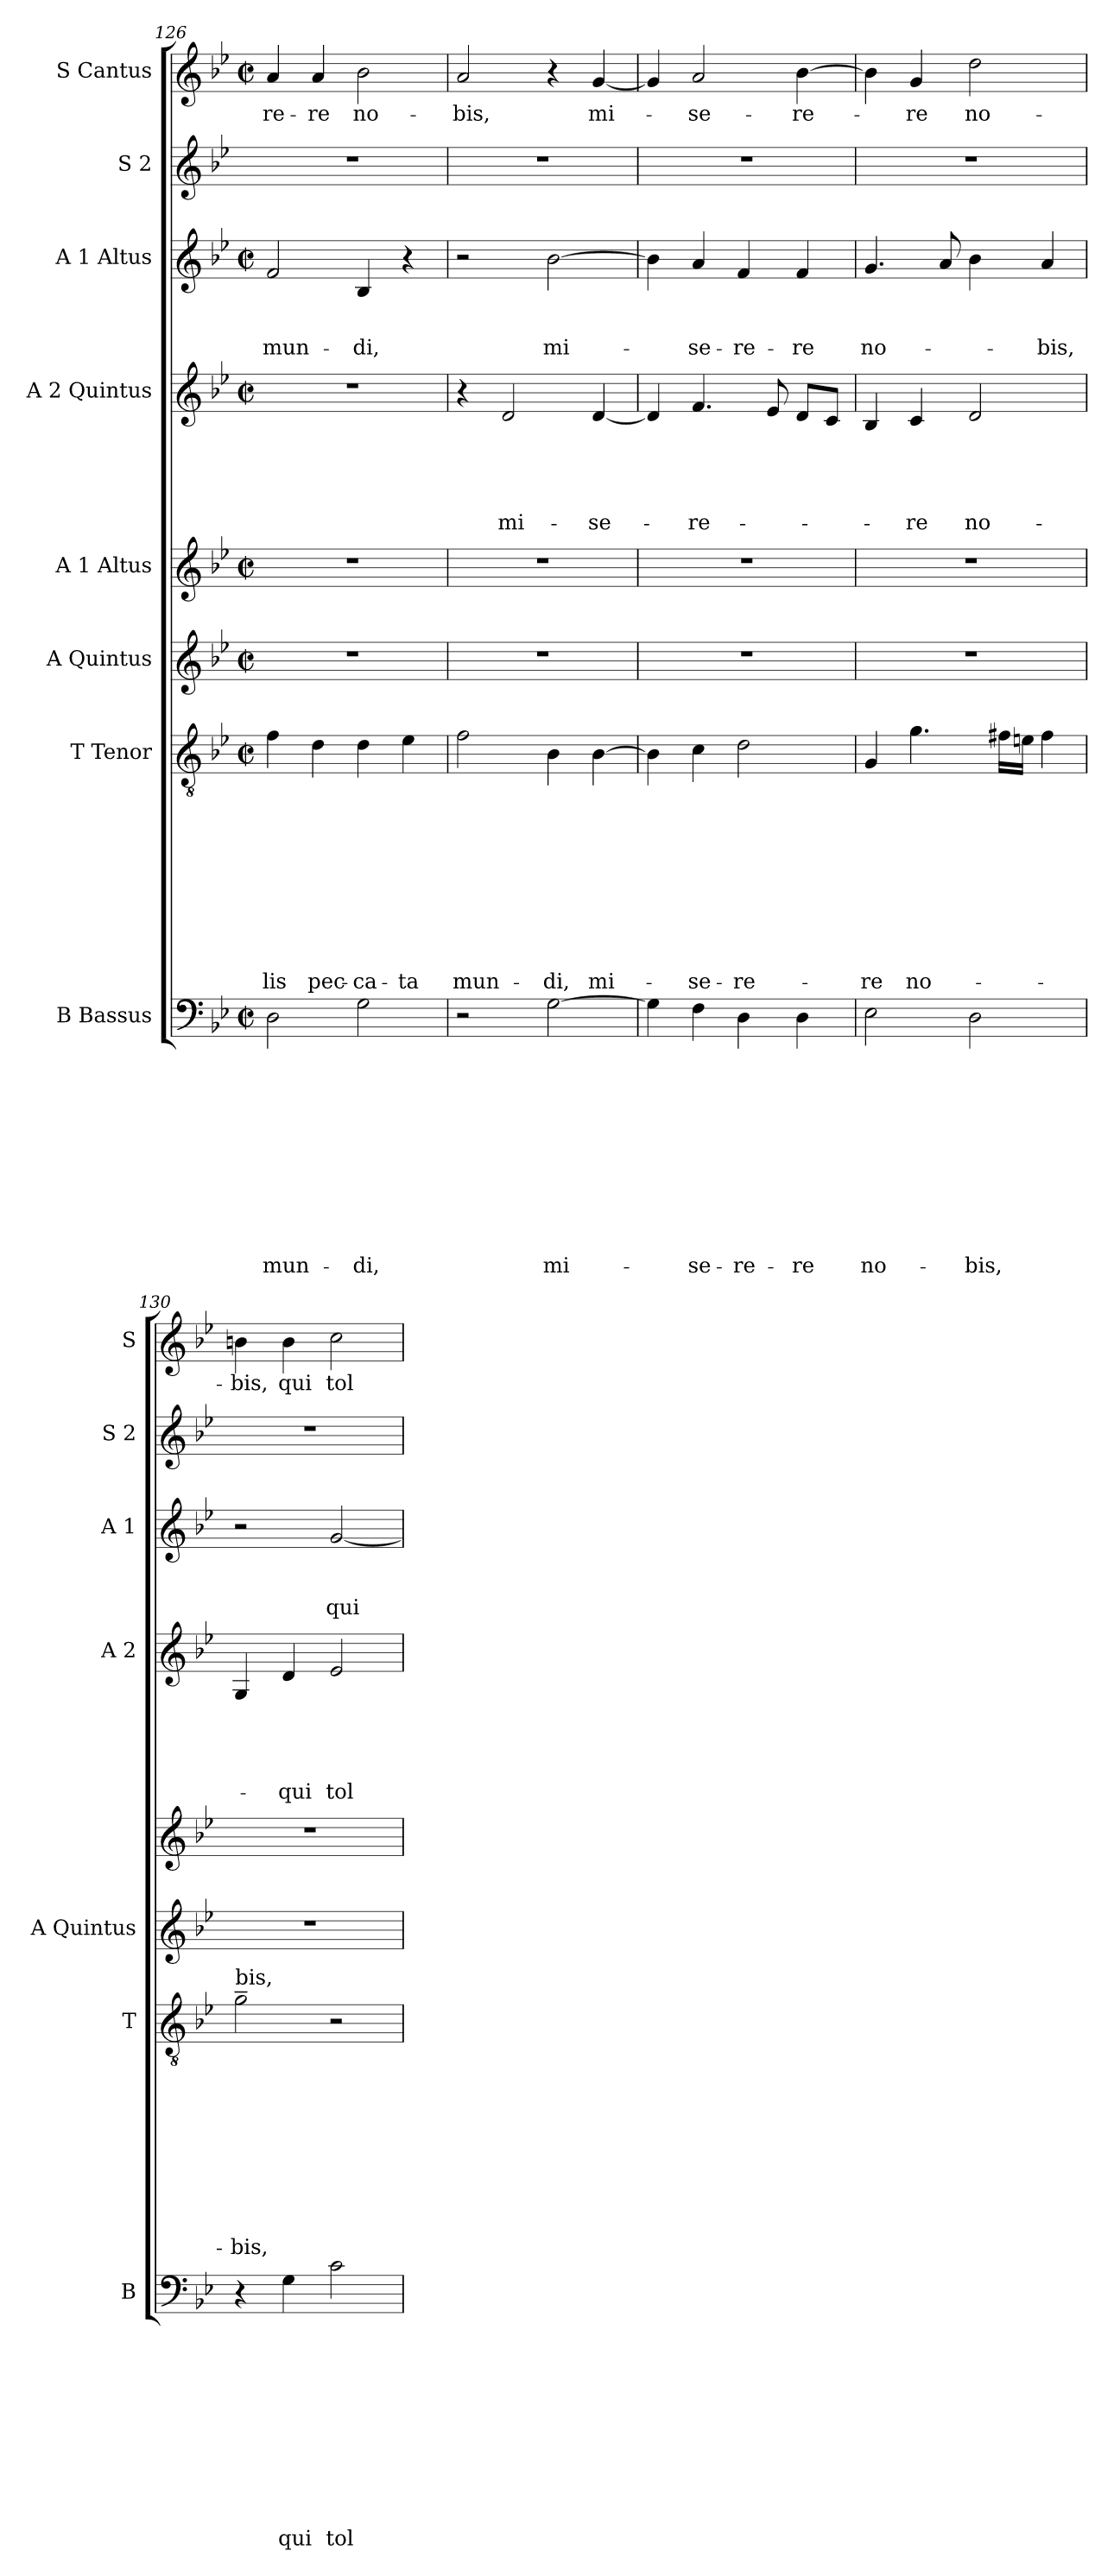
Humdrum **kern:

**kern	**text	**text	**text	**text	**text	**text	**text	**text	**text	**text	**text	**kern	**text	**text	**text	**text	**text	**text	**text	**text	**text	**text	**kern	**kern	**kern	**text	**text	**text	**text	**text	**kern	**text	**text	**text	**kern	**kern	**text
*part8	*part8	*part8	*part8	*part8	*part8	*part8	*part8	*part8	*part8	*part8	*part8	*part7	*part7	*part7	*part7	*part7	*part7	*part7	*part7	*part7	*part7	*part7	*part6	*part5	*part4	*part4	*part4	*part4	*part4	*part4	*part3	*part3	*part3	*part3	*part2	*part1	*part1
*staff8	*staff8	*staff8	*staff8	*staff8	*staff8	*staff8	*staff8	*staff8	*staff8	*staff8	*staff8	*staff7	*staff7	*staff7	*staff7	*staff7	*staff7	*staff7	*staff7	*staff7	*staff7	*staff7	*staff6	*staff5	*staff4	*staff4	*staff4	*staff4	*staff4	*staff4	*staff3	*staff3	*staff3	*staff3	*staff2	*staff1	*staff1
*I"B Bassus	*	*	*	*	*	*	*	*	*	*	*	*I"T Tenor	*	*	*	*	*	*	*	*	*	*	*I"A Quintus	*I"A 1 Altus	*I"A 2 Quintus	*	*	*	*	*	*I"A 1 Altus	*	*	*	*I"S 2	*I"S Cantus	*
*I'B	*	*	*	*	*	*	*	*	*	*	*	*I'T	*	*	*	*	*	*	*	*	*	*	*I'A Quintus	*	*I'A 2	*	*	*	*	*	*I'A 1	*	*	*	*I'S 2	*I'S	*
*clefF4	*	*	*	*	*	*	*	*	*	*	*	*clefGv2	*	*	*	*	*	*	*	*	*	*	*clefG2	*clefG2	*clefG2	*	*	*	*	*	*clefG2	*	*	*	*clefG2	*clefG2	*
*k[b-e-]	*	*	*	*	*	*	*	*	*	*	*	*k[b-e-]	*	*	*	*	*	*	*	*	*	*	*k[b-e-]	*k[b-e-]	*k[b-e-]	*	*	*	*	*	*k[b-e-]	*	*	*	*k[b-e-]	*k[b-e-]	*
*B-:	*	*	*	*	*	*	*	*	*	*	*	*B-:	*	*	*	*	*	*	*	*	*	*	*B-:	*B-:	*B-:	*	*	*	*	*	*B-:	*	*	*	*B-:	*B-:	*
*M2/2	*	*	*	*	*	*	*	*	*	*	*	*M2/2	*	*	*	*	*	*	*	*	*	*	*M2/2	*M2/2	*M2/2	*	*	*	*	*	*M2/2	*	*	*	*	*M2/2	*
*met(c|)	*	*	*	*	*	*	*	*	*	*	*	*met(c|)	*	*	*	*	*	*	*	*	*	*	*met(c|)	*met(c|)	*met(c|)	*	*	*	*	*	*met(c|)	*	*	*	*	*met(c|)	*
=126	=126	=126	=126	=126	=126	=126	=126	=126	=126	=126	=126	=126	=126	=126	=126	=126	=126	=126	=126	=126	=126	=126	=126	=126	=126	=126	=126	=126	=126	=126	=126	=126	=126	=126	=126	=126	=126
!	!	!	!	!	!	!	!	!	!	!	!LO:LY:b	!	!	!	!	!	!	!	!	!	!	!LO:LY:b	!	!	!	!	!	!	!	!	!	!	!	!LO:LY:b	!	!	!LO:LY:b
2D\	.	.	.	.	.	.	.	.	.	.	mun-	4f\	.	.	.	.	.	.	.	.	.	-lis	1r	1r	1r	.	.	.	.	.	2f/	.	.	mun-	1r	4a/	-re-
!	!	!	!	!	!	!	!	!	!	!	!	!	!	!	!	!	!	!	!	!	!	!LO:LY:b	!	!	!	!	!	!	!	!	!	!	!	!	!	!	!LO:LY:b
.	.	.	.	.	.	.	.	.	.	.	.	4d\	.	.	.	.	.	.	.	.	.	pec-	.	.	.	.	.	.	.	.	.	.	.	.	.	4a/	-re
!	!	!	!	!	!	!	!	!	!	!	!LO:LY:b	!	!	!	!	!	!	!	!	!	!	!LO:LY:b	!	!	!	!	!	!	!	!	!	!	!	!LO:LY:b	!	!	!LO:LY:b
2G\	.	.	.	.	.	.	.	.	.	.	-di,	4d\	.	.	.	.	.	.	.	.	.	-ca-	.	.	.	.	.	.	.	.	4B-/	.	.	-di,	.	2b-\	no-
!	!	!	!	!	!	!	!	!	!	!	!	!	!	!	!	!	!	!	!	!	!	!LO:LY:b	!	!	!	!	!	!	!	!	!	!	!	!	!	!	!
.	.	.	.	.	.	.	.	.	.	.	.	4e-\	.	.	.	.	.	.	.	.	.	-ta	.	.	.	.	.	.	.	.	4r	.	.	.	.	.	.
=127	=127	=127	=127	=127	=127	=127	=127	=127	=127	=127	=127	=127	=127	=127	=127	=127	=127	=127	=127	=127	=127	=127	=127	=127	=127	=127	=127	=127	=127	=127	=127	=127	=127	=127	=127	=127	=127
!	!	!	!	!	!	!	!	!	!	!	!	!	!	!	!	!	!	!	!	!	!	!LO:LY:b	!	!	!	!	!	!	!	!	!	!	!	!	!	!	!LO:LY:b
2r	.	.	.	.	.	.	.	.	.	.	.	2f\	.	.	.	.	.	.	.	.	.	mun-	1r	1r	4r	.	.	.	.	.	2r	.	.	.	1r	2a/	-bis,
!	!	!	!	!	!	!	!	!	!	!	!	!	!	!	!	!	!	!	!	!	!	!	!	!	!	!	!	!	!	!LO:LY:b	!	!	!	!	!	!	!
.	.	.	.	.	.	.	.	.	.	.	.	.	.	.	.	.	.	.	.	.	.	.	.	.	2d/	.	.	.	.	-mi-	.	.	.	.	.	.	.
!	!	!	!	!	!	!	!	!	!	!	!LO:LY:b	!	!	!	!	!	!	!	!	!	!	!LO:LY:b	!	!	!	!	!	!	!	!	!	!	!	!LO:LY:b	!	!	!
[>2G\	.	.	.	.	.	.	.	.	.	.	mi-	4B-\	.	.	.	.	.	.	.	.	.	-di,	.	.	.	.	.	.	.	.	[>2b-\	.	.	mi-	.	4r	.
!	!	!	!	!	!	!	!	!	!	!	!	!	!	!	!	!	!	!	!	!	!	!LO:LY:b	!	!	!	!	!	!	!	!LO:LY:b	!	!	!	!	!	!	!LO:LY:b
.	.	.	.	.	.	.	.	.	.	.	.	[>4B-\	.	.	.	.	.	.	.	.	.	mi-	.	.	[<4d/	.	.	.	.	-se-	.	.	.	.	.	[<4g/	mi-
=128	=128	=128	=128	=128	=128	=128	=128	=128	=128	=128	=128	=128	=128	=128	=128	=128	=128	=128	=128	=128	=128	=128	=128	=128	=128	=128	=128	=128	=128	=128	=128	=128	=128	=128	=128	=128	=128
4G\]	.	.	.	.	.	.	.	.	.	.	.	4B-\]	.	.	.	.	.	.	.	.	.	.	1r	1r	4d/]	.	.	.	.	.	4b-\]	.	.	.	1r	4g/]	.
!	!	!	!	!	!	!	!	!	!	!	!LO:LY:b	!	!	!	!	!	!	!	!	!	!	!LO:LY:b	!	!	!	!	!	!	!	!LO:LY:b	!	!	!	!LO:LY:b	!	!	!LO:LY:b
4F\	.	.	.	.	.	.	.	.	.	.	-se-	4c\	.	.	.	.	.	.	.	.	.	-se-	.	.	4.f/	.	.	.	.	-re-	4a/	.	.	-se-	.	2a/	-se-
!	!	!	!	!	!	!	!	!	!	!	!LO:LY:b	!	!	!	!	!	!	!	!	!	!	!LO:LY:b	!	!	!	!	!	!	!	!	!	!	!	!LO:LY:b	!	!	!
4D\	.	.	.	.	.	.	.	.	.	.	-re-	2d\	.	.	.	.	.	.	.	.	.	-re-	.	.	.	.	.	.	.	.	4f/	.	.	-re-	.	.	.
.	.	.	.	.	.	.	.	.	.	.	.	.	.	.	.	.	.	.	.	.	.	.	.	.	8e-/	.	.	.	.	.	.	.	.	.	.	.	.
!	!	!	!	!	!	!	!	!	!	!	!LO:LY:b	!	!	!	!	!	!	!	!	!	!	!	!	!	!	!	!	!	!	!	!	!	!	!LO:LY:b	!	!	!LO:LY:b
4D\	.	.	.	.	.	.	.	.	.	.	-re	.	.	.	.	.	.	.	.	.	.	.	.	.	8d/L	.	.	.	.	.	4f/	.	.	-re	.	[>4b-\	-re-
.	.	.	.	.	.	.	.	.	.	.	.	.	.	.	.	.	.	.	.	.	.	.	.	.	8c/J	.	.	.	.	.	.	.	.	.	.	.	.
=129	=129	=129	=129	=129	=129	=129	=129	=129	=129	=129	=129	=129	=129	=129	=129	=129	=129	=129	=129	=129	=129	=129	=129	=129	=129	=129	=129	=129	=129	=129	=129	=129	=129	=129	=129	=129	=129
!	!	!	!	!	!	!	!	!	!	!	!LO:LY:b	!	!	!	!	!	!	!	!	!	!	!LO:LY:b	!	!	!	!	!	!	!	!	!	!	!	!LO:LY:b	!	!	!
2E-\	.	.	.	.	.	.	.	.	.	.	no-	4G/	.	.	.	.	.	.	.	.	.	-re	1r	1r	4B-/	.	.	.	.	.	4.g/	.	.	no-	1r	4b-\]	.
!	!	!	!	!	!	!	!	!	!	!	!	!	!	!	!	!	!	!	!	!	!	!LO:LY:b	!	!	!	!	!	!	!	!LO:LY:b	!	!	!	!	!	!	!LO:LY:b
.	.	.	.	.	.	.	.	.	.	.	.	4.g\	.	.	.	.	.	.	.	.	.	no-	.	.	4c/	.	.	.	.	-re	.	.	.	.	.	4g/	-re
.	.	.	.	.	.	.	.	.	.	.	.	.	.	.	.	.	.	.	.	.	.	.	.	.	.	.	.	.	.	.	8a/	.	.	.	.	.	.
!	!	!	!	!	!	!	!	!	!	!	!LO:LY:b	!	!	!	!	!	!	!	!	!	!	!	!	!	!	!	!	!	!	!LO:LY:b	!	!	!	!	!	!	!LO:LY:b
2D\	.	.	.	.	.	.	.	.	.	.	-bis,	.	.	.	.	.	.	.	.	.	.	.	.	.	2d/	.	.	.	.	no-	4b-\	.	.	.	.	2dd\	no-
.	.	.	.	.	.	.	.	.	.	.	.	16f#X\LL	.	.	.	.	.	.	.	.	.	.	.	.	.	.	.	.	.	.	.	.	.	.	.	.	.
.	.	.	.	.	.	.	.	.	.	.	.	16en\JJ	.	.	.	.	.	.	.	.	.	.	.	.	.	.	.	.	.	.	.	.	.	.	.	.	.
!	!	!	!	!	!	!	!	!	!	!	!	!	!	!	!	!	!	!	!	!	!	!	!	!	!	!	!	!	!	!	!	!	!	!LO:LY:b	!	!	!
.	.	.	.	.	.	.	.	.	.	.	.	4f#\	.	.	.	.	.	.	.	.	.	.	.	.	.	.	.	.	.	.	4a/	.	.	-bis,	.	.	.
=130	=130	=130	=130	=130	=130	=130	=130	=130	=130	=130	=130	=130	=130	=130	=130	=130	=130	=130	=130	=130	=130	=130	=130	=130	=130	=130	=130	=130	=130	=130	=130	=130	=130	=130	=130	=130	=130
!	!	!	!	!	!	!	!	!	!	!	!	!LO:TX:a:t=bis,	!	!	!	!	!	!	!	!	!	!	!	!	!	!	!	!	!	!	!	!	!	!	!	!	!
!	!	!	!	!	!	!	!	!	!	!	!	!	!	!	!	!	!	!	!	!	!	!LO:LY:b	!	!	!	!	!	!	!	!	!	!	!	!	!	!	!LO:LY:b
4r	.	.	.	.	.	.	.	.	.	.	.	2g~>\	.	.	.	.	.	.	.	.	.	-bis,	1r	1r	4G/	.	.	.	.	.	2r	.	.	.	1r	4bn\	-bis,
!	!	!	!	!	!	!	!	!	!	!	!LO:LY:b	!	!	!	!	!	!	!	!	!	!	!	!	!	!	!	!	!	!	!LO:LY:b	!	!	!	!	!	!	!LO:LY:b
4G\	.	.	.	.	.	.	.	.	.	.	qui	.	.	.	.	.	.	.	.	.	.	.	.	.	4d/	.	.	.	.	-qui	.	.	.	.	.	4b\	qui
!	!	!	!	!	!	!	!	!	!	!	!LO:LY:b	!	!	!	!	!	!	!	!	!	!	!	!	!	!	!	!	!	!	!LO:LY:b	!	!	!	!LO:LY:b	!	!	!LO:LY:b
2c\	.	.	.	.	.	.	.	.	.	.	tol-	2r	.	.	.	.	.	.	.	.	.	.	.	.	2e-/	.	.	.	.	tol-	[<2g/	.	.	qui	.	2cc\	tol-
=	=	=	=	=	=	=	=	=	=	=	=	=	=	=	=	=	=	=	=	=	=	=	=	=	=	=	=	=	=	=	=	=	=	=	=	=	=
*-	*-	*-	*-	*-	*-	*-	*-	*-	*-	*-	*-	*-	*-	*-	*-	*-	*-	*-	*-	*-	*-	*-	*-	*-	*-	*-	*-	*-	*-	*-	*-	*-	*-	*-	*-	*-	*-
